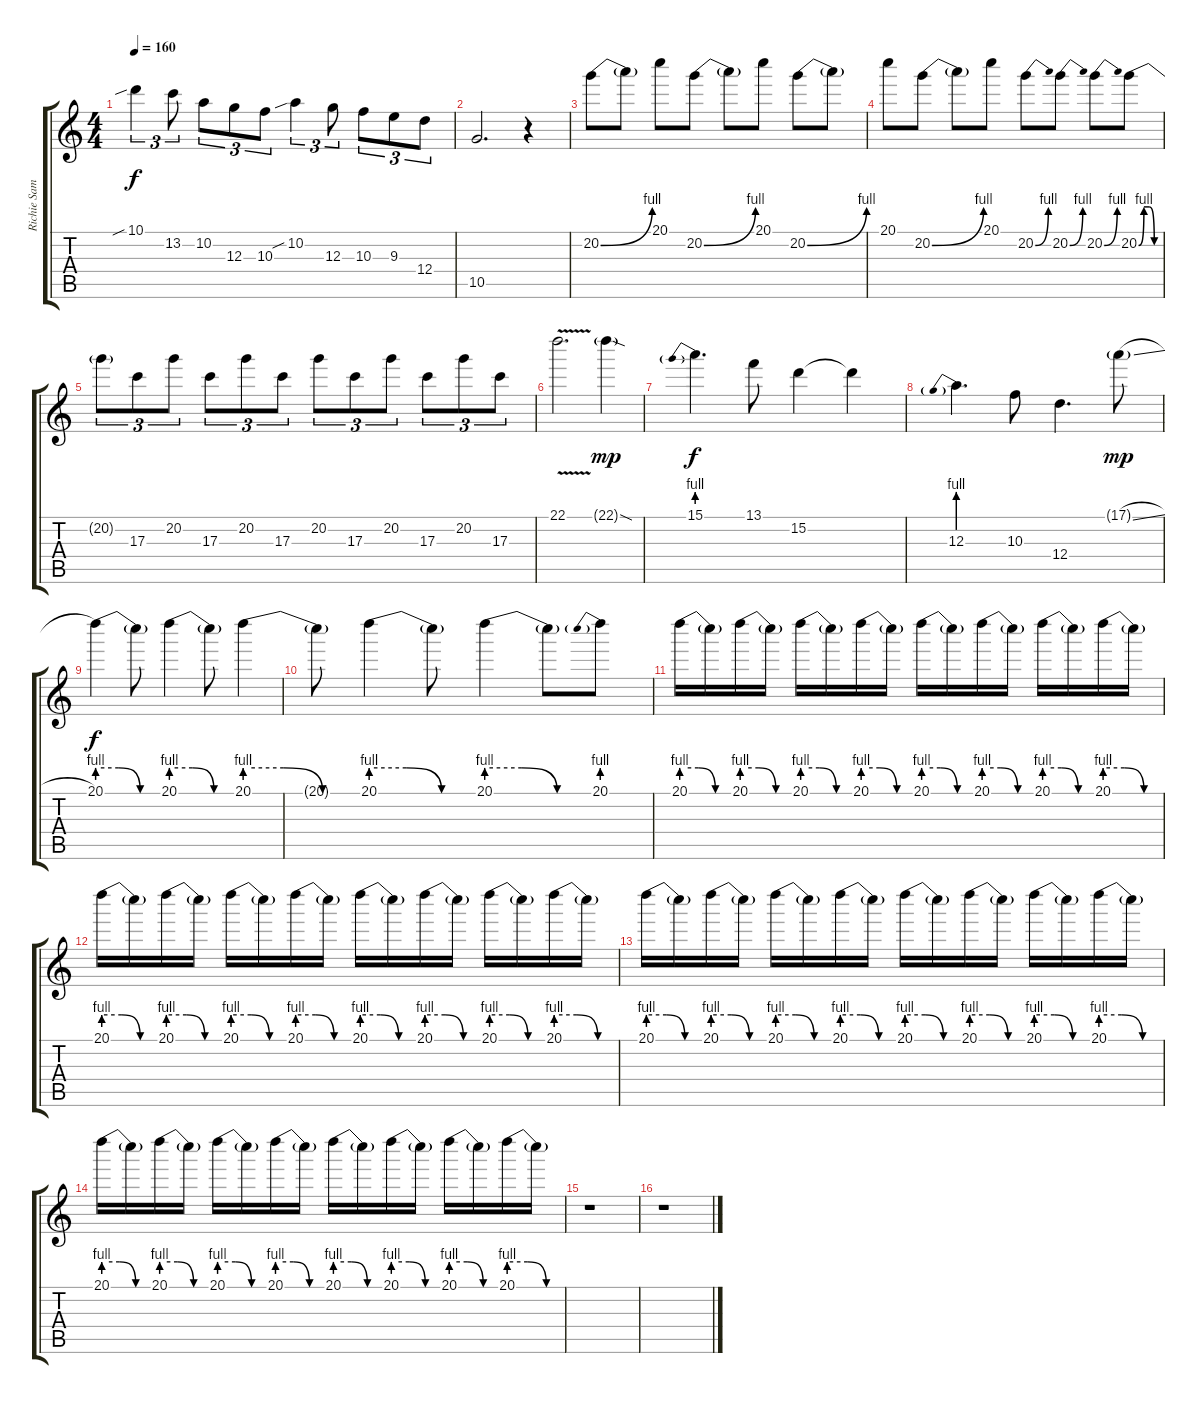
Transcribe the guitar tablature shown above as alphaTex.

\track ("Richie Sambora Gtr.1" "Richie Sam") {instrument overdrivenguitar}
\staff {score tabs}
\tuning (E4 B3 G3 D3 A2 E2) {hide}
\ts (4 4)
\tempo 160
\clef g2
\ks c
10.1{sib}.4{tu (3 2) dy f} 13.2.8{tu (3 2)} 10.2.8{tu (3 2)} 12.3.8{tu (3 2)} 10.3.8{tu (3 2)} 10.2{sib}.4{tu (3 2)} 12.3.8{tu (3 2)} 10.3.8{tu (3 2)} 9.3.8{tu (3 2)} 12.4.8{tu (3 2)} |
10.5.2{d} r.4 |
20.2{be (bend 0 0 60 4)}.8 20.2{t}.8 20.1.8 20.2{be (bend 0 0 60 4)}.8 20.2{t}.8 20.1.8 20.2{be (bend 0 0 60 4)}.8 20.2{t}.8 |
20.1.8 20.2{be (bend 0 0 60 4)}.8 20.2{t}.8 20.1.8 20.2{be (bend 0 0 60 4)}.8 20.2{be (bend 0 0 60 4)}.8 20.2{be (bend 0 0 60 4)}.8 20.2{be (custom 0 0 15 4 30 4 45 0 60 0)}.8 |
20.2{t}.8{tu (3 2)} 17.3.8{tu (3 2)} 20.2.8{tu (3 2)} 17.3.8{tu (3 2)} 20.2.8{tu (3 2)} 17.3.8{tu (3 2)} 20.2.8{tu (3 2)} 17.3.8{tu (3 2)} 20.2.8{tu (3 2)} 17.3.8{tu (3 2)} 20.2.8{tu (3 2)} 17.3.8{tu (3 2)} |
22.1{v}.2{d} 22.1{sod g}.4{dy mp} |
15.1{be (prebend 0 4 60 4)}.4{d dy f} 13.1.8 15.2.4 15.2{t}.4 |
12.3{be (prebend 0 4 60 4)}.4{d} 10.3.8 12.4.4{d} 17.1{sl g}.8{dy mp} |
20.1{be (custom 0 4 20 4 40 0 60 0)}.4{dy f} 20.1{t}.8 20.1{be (custom 0 4 20 4 40 0 60 0)}.4 20.1{t}.8 20.1{be (custom 0 4 20 4 40 0 60 0)}.4 |
20.1{t}.8 20.1{be (custom 0 4 20 4 40 0 60 0)}.4 20.1{t}.8 20.1{be (custom 0 4 20 4 40 0 60 0)}.4 20.1{t}.8 20.1{be (prebend 0 4 60 4)}.8 |
20.1{be (custom 0 4 20 4 40 0 60 0)}.16 20.1{t}.16 20.1{be (custom 0 4 20 4 40 0 60 0)}.16 20.1{t}.16 20.1{be (custom 0 4 20 4 40 0 60 0)}.16 20.1{t}.16 20.1{be (custom 0 4 20 4 40 0 60 0)}.16 20.1{t}.16 20.1{be (custom 0 4 20 4 40 0 60 0)}.16{volume 9} 20.1{t}.16 20.1{be (custom 0 4 20 4 40 0 60 0)}.16 20.1{t}.16 20.1{be (custom 0 4 20 4 40 0 60 0)}.16 20.1{t}.16 20.1{be (custom 0 4 20 4 40 0 60 0)}.16 20.1{t}.16 |
20.1{be (custom 0 4 20 4 40 0 60 0)}.16{volume 8} 20.1{t}.16 20.1{be (custom 0 4 20 4 40 0 60 0)}.16 20.1{t}.16 20.1{be (custom 0 4 20 4 40 0 60 0)}.16 20.1{t}.16 20.1{be (custom 0 4 20 4 40 0 60 0)}.16 20.1{t}.16 20.1{be (custom 0 4 20 4 40 0 60 0)}.16{volume 7} 20.1{t}.16 20.1{be (custom 0 4 20 4 40 0 60 0)}.16 20.1{t}.16 20.1{be (custom 0 4 20 4 40 0 60 0)}.16 20.1{t}.16 20.1{be (custom 0 4 20 4 40 0 60 0)}.16 20.1{t}.16 |
20.1{be (custom 0 4 20 4 40 0 60 0)}.16{volume 6} 20.1{t}.16 20.1{be (custom 0 4 20 4 40 0 60 0)}.16 20.1{t}.16 20.1{be (custom 0 4 20 4 40 0 60 0)}.16 20.1{t}.16 20.1{be (custom 0 4 20 4 40 0 60 0)}.16 20.1{t}.16 20.1{be (custom 0 4 20 4 40 0 60 0)}.16{volume 5} 20.1{t}.16 20.1{be (custom 0 4 20 4 40 0 60 0)}.16 20.1{t}.16 20.1{be (custom 0 4 20 4 40 0 60 0)}.16 20.1{t}.16 20.1{be (custom 0 4 20 4 40 0 60 0)}.16 20.1{t}.16 |
20.1{be (custom 0 4 20 4 40 0 60 0)}.16{volume 4} 20.1{t}.16 20.1{be (custom 0 4 20 4 40 0 60 0)}.16 20.1{t}.16 20.1{be (custom 0 4 20 4 40 0 60 0)}.16 20.1{t}.16 20.1{be (custom 0 4 20 4 40 0 60 0)}.16 20.1{t}.16 20.1{be (custom 0 4 20 4 40 0 60 0)}.16{volume 3} 20.1{t}.16 20.1{be (custom 0 4 20 4 40 0 60 0)}.16 20.1{t}.16 20.1{be (custom 0 4 20 4 40 0 60 0)}.16{volume 2} 20.1{t}.16 20.1{be (custom 0 4 20 4 40 0 60 0)}.16{volume 1} 20.1{t}.16 |
r.1{volume 10} |
r.1
